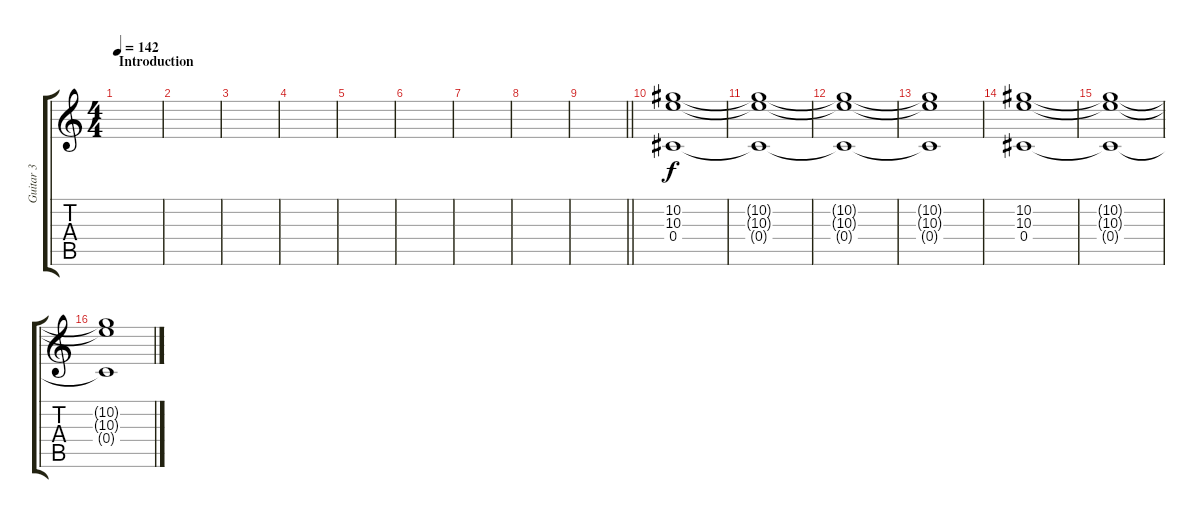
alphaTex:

\track ("Guitar 3" "Guitar 3") {instrument overdrivenguitar}
\staff {score tabs}
\tuning (Eb4 Bb3 Gb3 Db3 Ab2 Db2) {hide}
\ts (4 4)
\section ("" "Introduction")
\tempo 142
\clef g2
\ks c
|
|
|
|
|
|
|
|
\barLineRight lightlight
|
\section ("" "")
(10.2 10.3 0.4).1 |
(10.2{t} 10.3{t} 0.4{t}).1 |
(10.2{t} 10.3{t} 0.4{t}).1 |
(10.2{t} 10.3{t} 0.4{t}).1 |
(10.2 10.3 0.4).1 |
(10.2{t} 10.3{t} 0.4{t}).1 |
(10.2{t} 10.3{t} 0.4{t}).1
